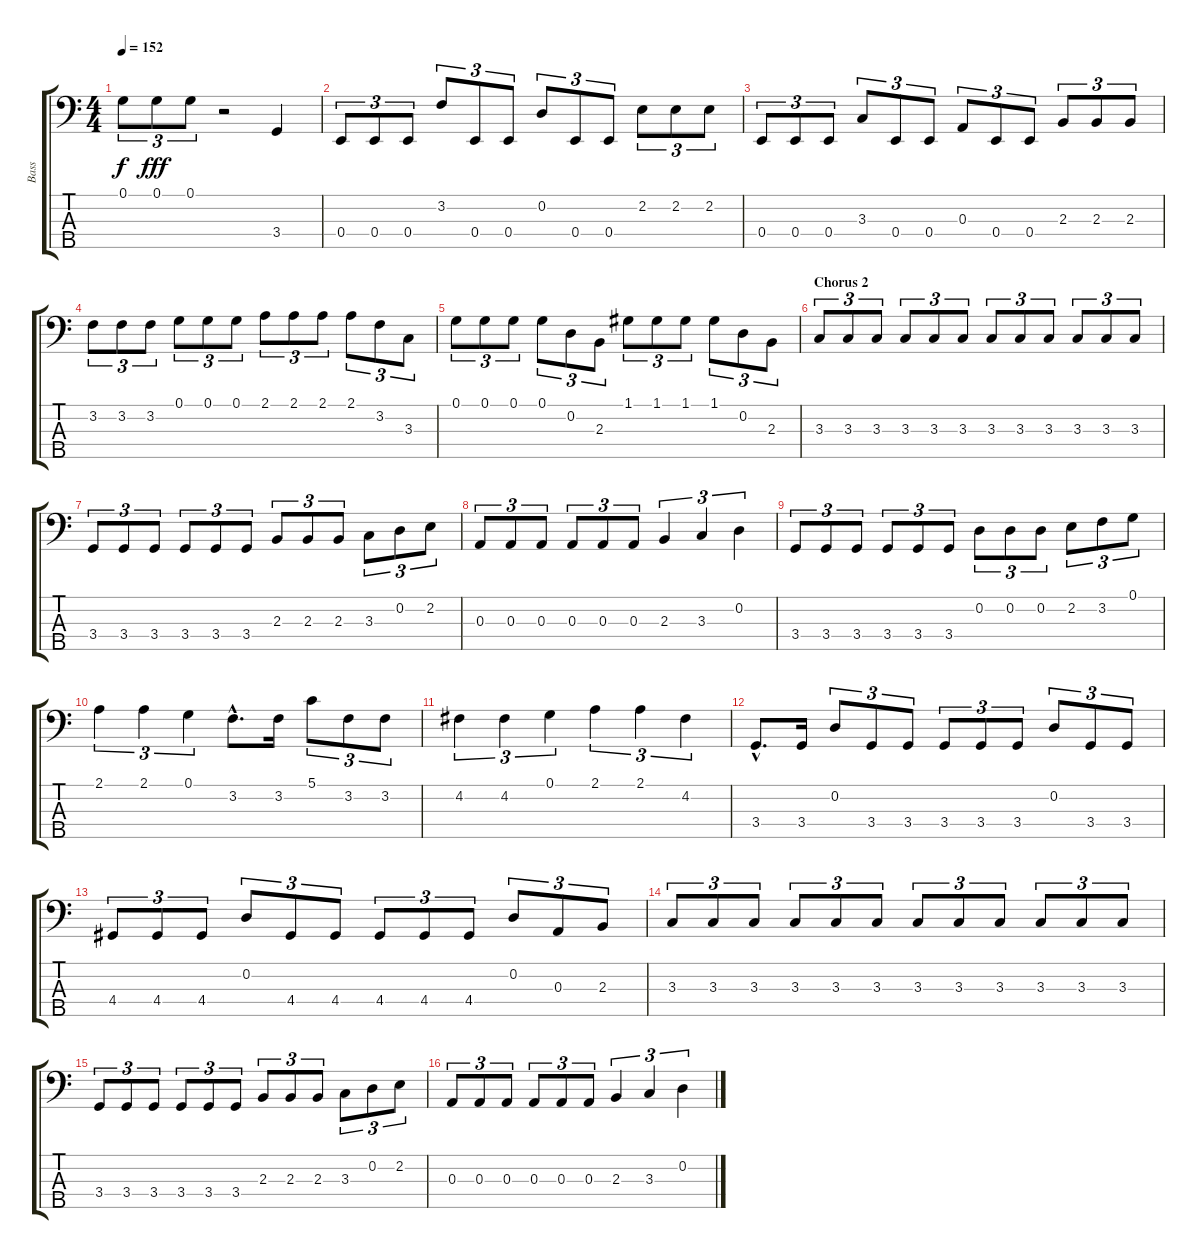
\track ("Bass" "Bass") {instrument electricbassfinger}
\staff {score tabs}
\tuning (G2 D2 A1 E1 B0) {hide}
\ts (4 4)
\tempo 152
\clef f4
\ks c
0.1.8{tu (3 2) dy f} 0.1.8{tu (3 2) dy fff} 0.1.8{tu (3 2)} r.2 3.4.4 |
0.4.8{tu (3 2)} 0.4.8{tu (3 2)} 0.4.8{tu (3 2)} 3.2.8{tu (3 2)} 0.4.8{tu (3 2)} 0.4.8{tu (3 2)} 0.2.8{tu (3 2)} 0.4.8{tu (3 2)} 0.4.8{tu (3 2)} 2.2.8{tu (3 2)} 2.2.8{tu (3 2)} 2.2.8{tu (3 2)} |
0.4.8{tu (3 2)} 0.4.8{tu (3 2)} 0.4.8{tu (3 2)} 3.3.8{tu (3 2)} 0.4.8{tu (3 2)} 0.4.8{tu (3 2)} 0.3.8{tu (3 2)} 0.4.8{tu (3 2)} 0.4.8{tu (3 2)} 2.3.8{tu (3 2)} 2.3.8{tu (3 2)} 2.3.8{tu (3 2)} |
3.2.8{tu (3 2)} 3.2.8{tu (3 2)} 3.2.8{tu (3 2)} 0.1.8{tu (3 2)} 0.1.8{tu (3 2)} 0.1.8{tu (3 2)} 2.1.8{tu (3 2)} 2.1.8{tu (3 2)} 2.1.8{tu (3 2)} 2.1.8{tu (3 2)} 3.2.8{tu (3 2)} 3.3.8{tu (3 2)} |
0.1.8{tu (3 2)} 0.1.8{tu (3 2)} 0.1.8{tu (3 2)} 0.1.8{tu (3 2)} 0.2.8{tu (3 2)} 2.3.8{tu (3 2)} 1.1.8{tu (3 2)} 1.1.8{tu (3 2)} 1.1.8{tu (3 2)} 1.1.8{tu (3 2)} 0.2.8{tu (3 2)} 2.3.8{tu (3 2)} |
\section ("" "Chorus 2")
3.3.8{tu (3 2)} 3.3.8{tu (3 2)} 3.3.8{tu (3 2)} 3.3.8{tu (3 2)} 3.3.8{tu (3 2)} 3.3.8{tu (3 2)} 3.3.8{tu (3 2)} 3.3.8{tu (3 2)} 3.3.8{tu (3 2)} 3.3.8{tu (3 2)} 3.3.8{tu (3 2)} 3.3.8{tu (3 2)} |
3.4.8{tu (3 2)} 3.4.8{tu (3 2)} 3.4.8{tu (3 2)} 3.4.8{tu (3 2)} 3.4.8{tu (3 2)} 3.4.8{tu (3 2)} 2.3.8{tu (3 2)} 2.3.8{tu (3 2)} 2.3.8{tu (3 2)} 3.3.8{tu (3 2)} 0.2.8{tu (3 2)} 2.2.8{tu (3 2)} |
0.3.8{tu (3 2)} 0.3.8{tu (3 2)} 0.3.8{tu (3 2)} 0.3.8{tu (3 2)} 0.3.8{tu (3 2)} 0.3.8{tu (3 2)} 2.3.4{tu (3 2)} 3.3.4{tu (3 2)} 0.2.4{tu (3 2)} |
3.4.8{tu (3 2)} 3.4.8{tu (3 2)} 3.4.8{tu (3 2)} 3.4.8{tu (3 2)} 3.4.8{tu (3 2)} 3.4.8{tu (3 2)} 0.2.8{tu (3 2)} 0.2.8{tu (3 2)} 0.2.8{tu (3 2)} 2.2.8{tu (3 2)} 3.2.8{tu (3 2)} 0.1.8{tu (3 2)} |
2.1.4{tu (3 2)} 2.1.4{tu (3 2)} 0.1.4{tu (3 2)} 3.2{hac}.8{d} 3.2.16 5.1.8{tu (3 2)} 3.2.8{tu (3 2)} 3.2.8{tu (3 2)} |
4.2.4{tu (3 2)} 4.2.4{tu (3 2)} 0.1.4{tu (3 2)} 2.1.4{tu (3 2)} 2.1.4{tu (3 2)} 4.2.4{tu (3 2)} |
3.4{hac}.8{d} 3.4.16 0.2.8{tu (3 2)} 3.4.8{tu (3 2)} 3.4.8{tu (3 2)} 3.4.8{tu (3 2)} 3.4.8{tu (3 2)} 3.4.8{tu (3 2)} 0.2.8{tu (3 2)} 3.4.8{tu (3 2)} 3.4.8{tu (3 2)} |
4.4.8{tu (3 2)} 4.4.8{tu (3 2)} 4.4.8{tu (3 2)} 0.2.8{tu (3 2)} 4.4.8{tu (3 2)} 4.4.8{tu (3 2)} 4.4.8{tu (3 2)} 4.4.8{tu (3 2)} 4.4.8{tu (3 2)} 0.2.8{tu (3 2)} 0.3.8{tu (3 2)} 2.3.8{tu (3 2)} |
\section ("" "")
3.3.8{tu (3 2)} 3.3.8{tu (3 2)} 3.3.8{tu (3 2)} 3.3.8{tu (3 2)} 3.3.8{tu (3 2)} 3.3.8{tu (3 2)} 3.3.8{tu (3 2)} 3.3.8{tu (3 2)} 3.3.8{tu (3 2)} 3.3.8{tu (3 2)} 3.3.8{tu (3 2)} 3.3.8{tu (3 2)} |
3.4.8{tu (3 2)} 3.4.8{tu (3 2)} 3.4.8{tu (3 2)} 3.4.8{tu (3 2)} 3.4.8{tu (3 2)} 3.4.8{tu (3 2)} 2.3.8{tu (3 2)} 2.3.8{tu (3 2)} 2.3.8{tu (3 2)} 3.3.8{tu (3 2)} 0.2.8{tu (3 2)} 2.2.8{tu (3 2)} |
0.3.8{tu (3 2)} 0.3.8{tu (3 2)} 0.3.8{tu (3 2)} 0.3.8{tu (3 2)} 0.3.8{tu (3 2)} 0.3.8{tu (3 2)} 2.3.4{tu (3 2)} 3.3.4{tu (3 2)} 0.2.4{tu (3 2)}
